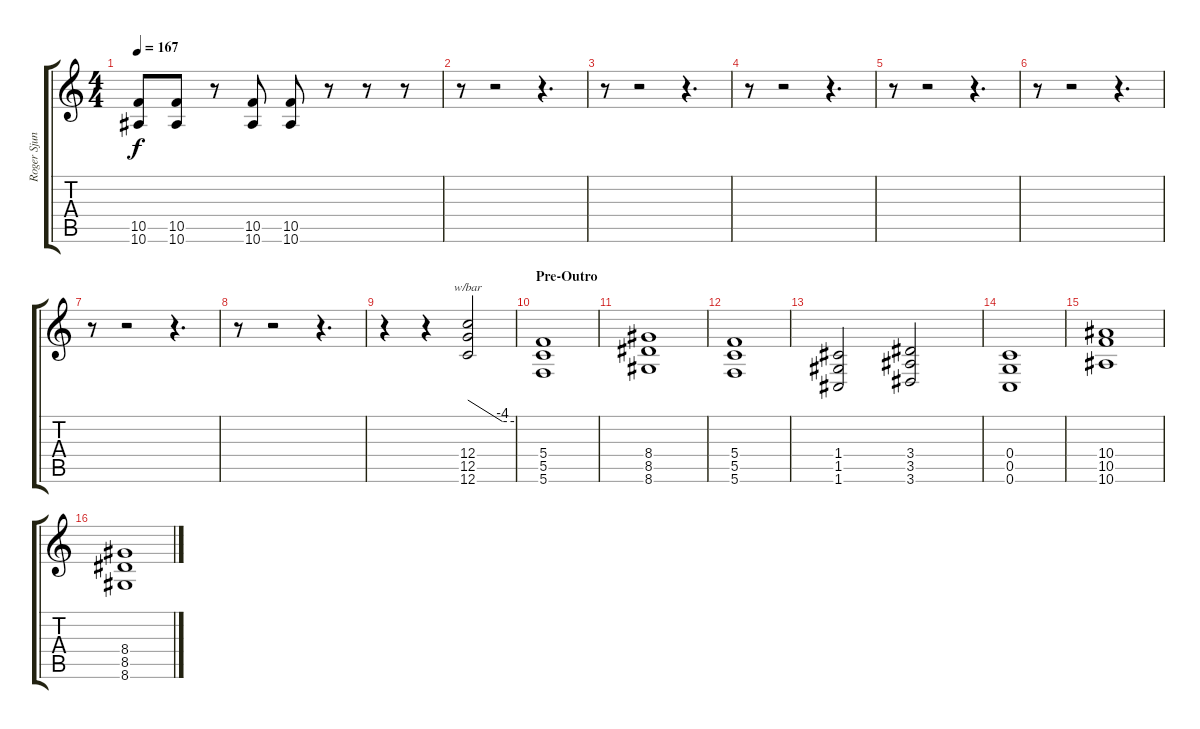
\track ("Roger Sjunnesson" "Roger Sjun") {instrument distortionguitar}
\staff {score tabs}
\tuning (D4 A3 F3 C3 G2 C2) {hide}
\ts (4 4)
\tempo 167
\clef g2
\ks c
(10.5 10.6).8{dy f} (10.5 10.6).8 r.8 (10.5 10.6).8 (10.5 10.6).8 r.8 r.8 r.8 |
r.8 r.2 r.4{d} |
r.8 r.2 r.4{d} |
r.8 r.2 r.4{d} |
r.8 r.2 r.4{d} |
r.8 r.2 r.4{d} |
r.8 r.2 r.4{d} |
r.8 r.2 r.4{d} |
r.4 r.4 (12.4 12.5 12.6).2{tbe (custom default 0 0 45 -16 60 -16)} |
\section ("" "Pre-Outro")
(5.4 5.5 5.6).1 |
(8.4 8.5 8.6).1 |
(5.4 5.5 5.6).1 |
(1.4 1.5 1.6).2 (3.4 3.5 3.6).2 |
(0.4 0.5 0.6).1 |
(10.4 10.5 10.6).1 |
(8.4 8.5 8.6).1
